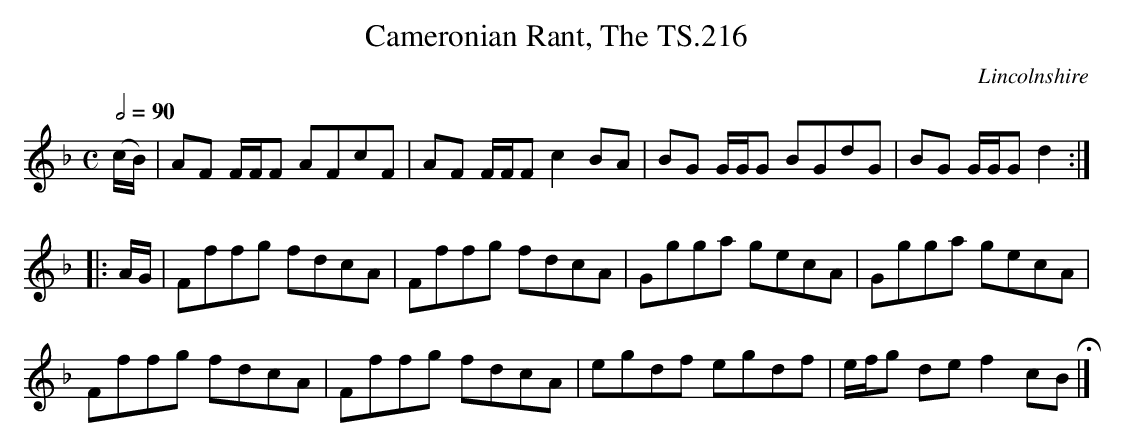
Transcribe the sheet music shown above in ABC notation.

X:1
T:Cameronian Rant, The TS.216
L:1/8
M:C
O:Lincolnshire
Q:1/2=90
K:F
(c/B/)|AF F/F/F AFcF|AF F/F/Fc2BA|BG G/G/G BGdG|BG G/G/Gd2:|!
|:A/G/|Fffg fdcA|Fffg fdcA|Ggga gecA|Ggga gecA|!
Fffg fdcA|Fffg fdcA|egdf egdf|e/f/g def2 cBH|]
